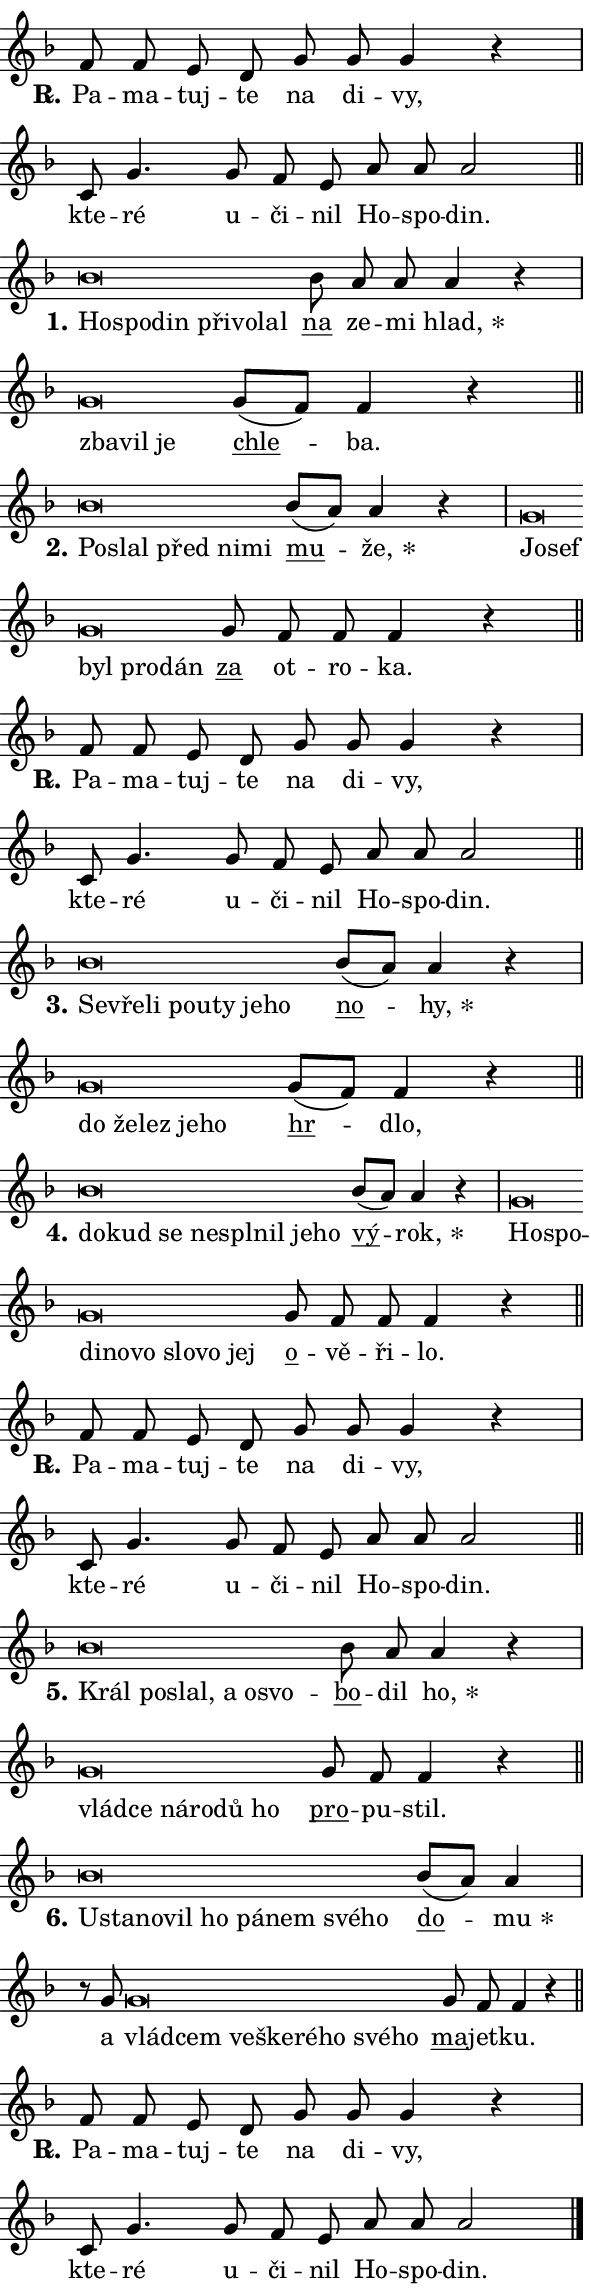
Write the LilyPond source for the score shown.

\version "2.24.0"
\header { tagline = "" }
\paper {
  indent = 0\cm
  top-margin = 0\cm
  right-margin = 0.13\cm % to fit lyric hyphens
  bottom-margin = 0\cm
  left-margin = 0\cm
  paper-width = 10\cm
  page-breaking = #ly:one-page-breaking
  system-system-spacing.basic-distance = #11
  score-system-spacing.basic-distance = #11
  ragged-last = ##f
}


%% Author: Thomas Morley
%% https://lists.gnu.org/archive/html/lilypond-user/2020-05/msg00002.html
#(define (line-position grob)
"Returns position of @var[grob} in current system:
   @code{'start}, if at first time-step
   @code{'end}, if at last time-step
   @code{'middle} otherwise
"
  (let* ((col (ly:item-get-column grob))
         (ln (ly:grob-object col 'left-neighbor))
         (rn (ly:grob-object col 'right-neighbor))
         (col-to-check-left (if (ly:grob? ln) ln col))
         (col-to-check-right (if (ly:grob? rn) rn col))
         (break-dir-left
           (and
             (ly:grob-property col-to-check-left 'non-musical #f)
             (ly:item-break-dir col-to-check-left)))
         (break-dir-right
           (and
             (ly:grob-property col-to-check-right 'non-musical #f)
             (ly:item-break-dir col-to-check-right))))
        (cond ((eqv? 1 break-dir-left) 'start)
              ((eqv? -1 break-dir-right) 'end)
              (else 'middle))))

#(define (tranparent-at-line-position vctor)
  (lambda (grob)
  "Relying on @code{line-position} select the relevant enry from @var{vctor}.
Used to determine transparency,"
    (case (line-position grob)
      ((end) (not (vector-ref vctor 0)))
      ((middle) (not (vector-ref vctor 1)))
      ((start) (not (vector-ref vctor 2))))))

noteHeadBreakVisibility =
#(define-music-function (break-visibility)(vector?)
"Makes @code{NoteHead}s transparent relying on @var{break-visibility}"
#{
  \override NoteHead.transparent =
    #(tranparent-at-line-position break-visibility)
#})

#(define delete-ledgers-for-transparent-note-heads
  (lambda (grob)
    "Reads whether a @code{NoteHead} is transparent.
If so this @code{NoteHead} is removed from @code{'note-heads} from
@var{grob}, which is supposed to be @code{LedgerLineSpanner}.
As a result ledgers are not printed for this @code{NoteHead}"
    (let* ((nhds-array (ly:grob-object grob 'note-heads))
           (nhds-list
             (if (ly:grob-array? nhds-array)
                 (ly:grob-array->list nhds-array)
                 '()))
           ;; Relies on the transparent-property being done before
           ;; Staff.LedgerLineSpanner.after-line-breaking is executed.
           ;; This is fragile ...
           (to-keep
             (remove
               (lambda (nhd)
                 (ly:grob-property nhd 'transparent #f))
               nhds-list)))
      ;; TODO find a better method to iterate over grob-arrays, similiar
      ;; to filter/remove etc for lists
      ;; For now rebuilt from scratch
      (set! (ly:grob-object grob 'note-heads)  '())
      (for-each
        (lambda (nhd)
          (ly:pointer-group-interface::add-grob grob 'note-heads nhd))
        to-keep))))

squashNotes = {
  \override NoteHead.X-extent = #'(-0.2 . 0.2)
  \override NoteHead.Y-extent = #'(-0.75 . 0)
  \override NoteHead.stencil =
    #(lambda (grob)
       (let ((pos (ly:grob-property grob 'staff-position)))
         (begin
           (if (< pos -7) (display "ERROR: Lower brevis then expected\n") (display ""))
           (if (<= pos -6) ly:text-interface::print ly:note-head::print))))
}
unSquashNotes = {
  \revert NoteHead.X-extent
  \revert NoteHead.Y-extent
  \revert NoteHead.stencil
}

hideNotes = \noteHeadBreakVisibility #begin-of-line-visible
unHideNotes = \noteHeadBreakVisibility #all-visible

% work-around for resetting accidentals
% https://lilypond.org/doc/v2.23/Documentation/notation/displaying-rhythms#unmetered-music
cadenzaMeasure = {
  \cadenzaOff
  \partial 1024 s1024
  \cadenzaOn
}

#(define-markup-command (accent layout props text) (markup?)
  "Underline accented syllable"
  (interpret-markup layout props
    #{\markup \override #'(offset . 4.3) \underline { #text }#}))

responsum = \markup \concat {
  "R" \hspace #-1.05 \path #0.1 #'((moveto 0 0.07) (lineto 0.9 0.8)) \hspace #0.05 "."
}

spaceSize = #0.6828661417322834 % exact space size for TeX Gyre Schola

\layout {
  \context {
    \Staff
    \remove "Time_signature_engraver"
    \override LedgerLineSpanner.after-line-breaking = #delete-ledgers-for-transparent-note-heads
  }
  \context {
    \Lyrics {
      \override LyricSpace.minimum-distance = \spaceSize
      \override LyricText.font-name = #"TeX Gyre Schola"
      \override LyricText.font-size = 1
      \override StanzaNumber.font-name = #"TeX Gyre Schola Bold"
      \override StanzaNumber.font-size = 1
    }
  }
  \context {
    \Score 
    \override NoteHead.text =
      #(lambda (grob) 
        (let ((pos (ly:grob-property grob 'staff-position)))
          #{\markup {
            \combine
              \halign #-0.55 \raise #(if (= pos -6) 0 0.5) \override #'(thickness . 2) \draw-line #'(3.2 . 0)
              \musicglyph "noteheads.sM1"
          }#}))
  }
}

% magnetic-lyrics.ily
%
%   written by
%     Jean Abou Samra <jean@abou-samra.fr>
%     Werner Lemberg <wl@gnu.org>
%
%   adapted by
%     Jiri Hon <jiri.hon@gmail.com>
%
% Version 2022-Apr-15

% https://www.mail-archive.com/lilypond-user@gnu.org/msg149350.html

#(define (Left_hyphen_pointer_engraver context)
   "Collect syllable-hyphen-syllable occurrences in lyrics and store
them in properties.  This engraver only looks to the left.  For
example, if the lyrics input is @code{foo -- bar}, it does the
following.

@itemize @bullet
@item
Set the @code{text} property of the @code{LyricHyphen} grob between
@q{foo} and @q{bar} to @code{foo}.

@item
Set the @code{left-hyphen} property of the @code{LyricText} grob with
text @q{foo} to the @code{LyricHyphen} grob between @q{foo} and
@q{bar}.
@end itemize

Use this auxiliary engraver in combination with the
@code{lyric-@/text::@/apply-@/magnetic-@/offset!} hook."
   (let ((hyphen #f)
         (text #f))
     (make-engraver
      (acknowledgers
       ((lyric-syllable-interface engraver grob source-engraver)
        (set! text grob)))
      (end-acknowledgers
       ((lyric-hyphen-interface engraver grob source-engraver)
        ;(when (not (grob::has-interface grob 'lyric-space-interface))
          (set! hyphen grob)));)
      ((stop-translation-timestep engraver)
       (when (and text hyphen)
         (ly:grob-set-object! text 'left-hyphen hyphen))
       (set! text #f)
       (set! hyphen #f)))))

#(define (lyric-text::apply-magnetic-offset! grob)
   "If the space between two syllables is less than the value in
property @code{LyricText@/.details@/.squash-threshold}, move the right
syllable to the left so that it gets concatenated with the left
syllable.

Use this function as a hook for
@code{LyricText@/.after-@/line-@/breaking} if the
@code{Left_@/hyphen_@/pointer_@/engraver} is active."
   (let ((hyphen (ly:grob-object grob 'left-hyphen #f)))
     (when hyphen
       (let ((left-text (ly:spanner-bound hyphen LEFT)))
         (when (grob::has-interface left-text 'lyric-syllable-interface)
           (let* ((common (ly:grob-common-refpoint grob left-text X))
                  (this-x-ext (ly:grob-extent grob common X))
                  (left-x-ext
                   (begin
                     ;; Trigger magnetism for left-text.
                     (ly:grob-property left-text 'after-line-breaking)
                     (ly:grob-extent left-text common X)))
                  ;; `delta` is the gap width between two syllables.
                  (delta (- (interval-start this-x-ext)
                            (interval-end left-x-ext)))
                  (details (ly:grob-property grob 'details))
                  (threshold (assoc-get 'squash-threshold details 0.2)))
             (when (< delta threshold)
               (let* (;; We have to manipulate the input text so that
                      ;; ligatures crossing syllable boundaries are not
                      ;; disabled.  For languages based on the Latin
                      ;; script this is essentially a beautification.
                      ;; However, for non-Western scripts it can be a
                      ;; necessity.
                      (lt (ly:grob-property left-text 'text))
                      (rt (ly:grob-property grob 'text))
                      (is-space (grob::has-interface hyphen 'lyric-space-interface))
                      (space (if is-space " " ""))
                      (extra-delta (if is-space spaceSize 0))
                      ;; Append new syllable.
                      (ltrt-space (if (and (string? lt) (string? rt))
                                (string-append lt space rt)
                                (make-concat-markup (list lt space rt))))
                      ;; Right-align `ltrt` to the right side.
                      (ltrt-space-markup (grob-interpret-markup
                               grob
                               (make-translate-markup
                                (cons (interval-length this-x-ext) 0)
                                (make-right-align-markup ltrt-space)))))
                 (begin
                   ;; Don't print `left-text`.
                   (ly:grob-set-property! left-text 'stencil #f)
                   ;; Set text and stencil (which holds all collected
                   ;; syllables so far) and shift it to the left.
                   (ly:grob-set-property! grob 'text ltrt-space)
                   (ly:grob-set-property! grob 'stencil ltrt-space-markup)
                   (ly:grob-translate-axis! grob (- (- delta extra-delta)) X))))))))))


#(define (lyric-hyphen::displace-bounds-first grob)
   ;; Make very sure this callback isn't triggered too early.
   (let ((left (ly:spanner-bound grob LEFT))
         (right (ly:spanner-bound grob RIGHT)))
     (ly:grob-property left 'after-line-breaking)
     (ly:grob-property right 'after-line-breaking)
     (ly:lyric-hyphen::print grob)))

squashThreshold = #0.4

\layout {
  \context {
    \Lyrics
    \consists #Left_hyphen_pointer_engraver
    \override LyricText.after-line-breaking =
      #lyric-text::apply-magnetic-offset!
    \override LyricHyphen.stencil = #lyric-hyphen::displace-bounds-first
    \override LyricText.details.squash-threshold = \squashThreshold
    \override LyricHyphen.minimum-distance = 0
    \override LyricHyphen.minimum-length = \squashThreshold
  }
}

squashText = \override LyricText.details.squash-threshold = 9999
unSquashText = \override LyricText.details.squash-threshold = \squashThreshold

leftText = \override LyricText.self-alignment-X = #LEFT
unLeftText = \revert LyricText.self-alignment-X

starOffset = #(lambda (grob) 
                (let ((x_offset (ly:self-alignment-interface::aligned-on-x-parent grob)))
                  (if (= x_offset 0) 0 (+ x_offset 1.2))))

star = #(define-music-function (syllable)(string?)
"Append star separator at the end of a syllable"
#{
  \once \override LyricText.X-offset = #starOffset
  \lyricmode { \markup {
    #syllable
    \override #'((font-name . "TeX Gyre Schola Bold")) \hspace #0.2 \lower #0.65 \larger "*"
  } }
#})

starAccent = #(define-music-function (syllable)(string?)
"Append star separator at the end of a syllable and make accent"
#{
  \once \override LyricText.X-offset = #starOffset
  \lyricmode { \markup {
    \accent #syllable
    \override #'((font-name . "TeX Gyre Schola Bold")) \hspace #0.2 \lower #0.65 \larger "*"
  } }
#})

breath = #(define-music-function (syllable)(string?)
"Append breathing indicator at the end of a syllable"
#{
  \lyricmode { \markup { #syllable "+" } }
#})

optionalBreath = #(define-music-function (syllable)(string?)
"Append optional breathing indicator at the end of a syllable"
#{
  \lyricmode { \markup { #syllable "(+)" } }
#})


\score {
    <<
        \new Voice = "melody" { \cadenzaOn \key f \major \relative { f'8 f e d g g g4 r \cadenzaMeasure \bar "|" c,8 g'4. \bar "" g8 f e \bar "" a a a2 \cadenzaMeasure \bar "||" \break } }
        \new Lyrics \lyricsto "melody" { \lyricmode { \set stanza = \responsum
Pa -- ma -- tuj -- te na di -- vy, kte -- ré u -- či -- nil Ho -- spo -- din. } }
    >>
    \layout {}
}

\score {
    <<
        \new Voice = "melody" { \cadenzaOn \key f \major \relative { \squashNotes bes'\breve*1/16 \hideNotes \breve*1/16 \bar "" \breve*1/16 \bar "" \breve*1/16 \bar "" \breve*1/16 \breve*1/16 \bar "" \unHideNotes \unSquashNotes \bar "" bes8 a a a4 r \cadenzaMeasure \bar "|" \squashNotes g\breve*1/16 \hideNotes \breve*1/16 \breve*1/16 \bar "" \unHideNotes \unSquashNotes \bar "" g8[( f)] f4 r \cadenzaMeasure \bar "||" \break } }
        \new Lyrics \lyricsto "melody" { \lyricmode { \set stanza = "1."
\leftText Ho -- \squashText spo -- din při -- vo -- lal \unLeftText \unSquashText \markup \accent na ze -- mi \star hlad, \leftText zba -- \squashText vil je \unLeftText \unSquashText \markup \accent chle -- ba. } }
    >>
    \layout {}
}

\score {
    <<
        \new Voice = "melody" { \cadenzaOn \key f \major \relative { \squashNotes bes'\breve*1/16 \hideNotes \breve*1/16 \bar "" \breve*1/16 \bar "" \breve*1/16 \breve*1/16 \bar "" \unHideNotes \unSquashNotes \bar "" bes8[( a)] a4 r \cadenzaMeasure \bar "|" \squashNotes g\breve*1/16 \hideNotes \breve*1/16 \bar "" \breve*1/16 \bar "" \breve*1/16 \breve*1/16 \bar "" \unHideNotes \unSquashNotes \bar "" g8 f f f4 r \cadenzaMeasure \bar "||" \break } }
        \new Lyrics \lyricsto "melody" { \lyricmode { \set stanza = "2."
\leftText Po -- \squashText slal před ni -- mi \unLeftText \unSquashText \markup \accent mu -- \star že, \leftText Jo -- \squashText sef byl pro -- dán \unLeftText \unSquashText \markup \accent za ot -- ro -- ka. } }
    >>
    \layout {}
}

\score {
    <<
        \new Voice = "melody" { \cadenzaOn \key f \major \relative { f'8 f e d g g g4 r \cadenzaMeasure \bar "|" c,8 g'4. \bar "" g8 f e \bar "" a a a2 \cadenzaMeasure \bar "||" \break } }
        \new Lyrics \lyricsto "melody" { \lyricmode { \set stanza = \responsum
Pa -- ma -- tuj -- te na di -- vy, kte -- ré u -- či -- nil Ho -- spo -- din. } }
    >>
    \layout {}
}

\score {
    <<
        \new Voice = "melody" { \cadenzaOn \key f \major \relative { \squashNotes bes'\breve*1/16 \hideNotes \breve*1/16 \bar "" \breve*1/16 \bar "" \breve*1/16 \bar "" \breve*1/16 \bar "" \breve*1/16 \breve*1/16 \bar "" \unHideNotes \unSquashNotes \bar "" bes8[( a)] a4 r \cadenzaMeasure \bar "|" \squashNotes g\breve*1/16 \hideNotes \breve*1/16 \bar "" \breve*1/16 \bar "" \breve*1/16 \breve*1/16 \bar "" \unHideNotes \unSquashNotes \bar "" g8[( f)] f4 r \cadenzaMeasure \bar "||" \break } }
        \new Lyrics \lyricsto "melody" { \lyricmode { \set stanza = "3."
\leftText Se -- \squashText vře -- li pou -- ty je -- ho \unLeftText \unSquashText \markup \accent no -- \star hy, \leftText do \squashText že -- lez je -- ho \unLeftText \unSquashText \markup \accent hr -- dlo, } }
    >>
    \layout {}
}

\score {
    <<
        \new Voice = "melody" { \cadenzaOn \key f \major \relative { \squashNotes bes'\breve*1/16 \hideNotes \breve*1/16 \bar "" \breve*1/16 \bar "" \breve*1/16 \bar "" \breve*1/16 \bar "" \breve*1/16 \bar "" \breve*1/16 \breve*1/16 \bar "" \unHideNotes \unSquashNotes \bar "" bes8[( a)] a4 r \cadenzaMeasure \bar "|" \squashNotes g\breve*1/16 \hideNotes \breve*1/16 \bar "" \breve*1/16 \bar "" \breve*1/16 \bar "" \breve*1/16 \bar "" \breve*1/16 \bar "" \breve*1/16 \breve*1/16 \bar "" \unHideNotes \unSquashNotes \bar "" g8 f f f4 r \cadenzaMeasure \bar "||" \break } }
        \new Lyrics \lyricsto "melody" { \lyricmode { \set stanza = "4."
\leftText do -- \squashText kud se nes -- pl -- nil je -- ho \unLeftText \unSquashText \markup \accent vý -- \star rok, \leftText Ho -- \squashText spo -- di -- no -- vo slo -- vo jej \unLeftText \unSquashText \markup \accent o -- vě -- ři -- lo. } }
    >>
    \layout {}
}

\score {
    <<
        \new Voice = "melody" { \cadenzaOn \key f \major \relative { f'8 f e d g g g4 r \cadenzaMeasure \bar "|" c,8 g'4. \bar "" g8 f e \bar "" a a a2 \cadenzaMeasure \bar "||" \break } }
        \new Lyrics \lyricsto "melody" { \lyricmode { \set stanza = \responsum
Pa -- ma -- tuj -- te na di -- vy, kte -- ré u -- či -- nil Ho -- spo -- din. } }
    >>
    \layout {}
}

\score {
    <<
        \new Voice = "melody" { \cadenzaOn \key f \major \relative { \squashNotes bes'\breve*1/16 \hideNotes \breve*1/16 \bar "" \breve*1/16 \bar "" \breve*1/16 \bar "" \breve*1/16 \breve*1/16 \bar "" \unHideNotes \unSquashNotes \bar "" bes8 a a4 r \cadenzaMeasure \bar "|" \squashNotes g\breve*1/16 \hideNotes \breve*1/16 \bar "" \breve*1/16 \bar "" \breve*1/16 \bar "" \breve*1/16 \breve*1/16 \bar "" \unHideNotes \unSquashNotes \bar "" g8 f f4 r \cadenzaMeasure \bar "||" \break } }
        \new Lyrics \lyricsto "melody" { \lyricmode { \set stanza = "5."
\leftText Král \squashText po -- slal, a o -- svo -- \unLeftText \unSquashText \markup \accent bo -- dil \star ho, \leftText vlád -- \squashText ce ná -- ro -- dů ho \unLeftText \unSquashText \markup \accent pro -- pu -- stil. } }
    >>
    \layout {}
}

\score {
    <<
        \new Voice = "melody" { \cadenzaOn \key f \major \relative { \squashNotes bes'\breve*1/16 \hideNotes \breve*1/16 \bar "" \breve*1/16 \bar "" \breve*1/16 \bar "" \breve*1/16 \bar "" \breve*1/16 \bar "" \breve*1/16 \bar "" \breve*1/16 \breve*1/16 \bar "" \unHideNotes \unSquashNotes \bar "" bes8[( a)] a4 \cadenzaMeasure \bar "|" r8 g \squashNotes g\breve*1/16 \hideNotes \breve*1/16 \bar "" \breve*1/16 \bar "" \breve*1/16 \bar "" \breve*1/16 \bar "" \breve*1/16 \bar "" \breve*1/16 \breve*1/16 \bar "" \unHideNotes \unSquashNotes \bar "" g8 f f4 r \cadenzaMeasure \bar "||" \break } }
        \new Lyrics \lyricsto "melody" { \lyricmode { \set stanza = "6."
\leftText U -- \squashText sta -- no -- vil ho pá -- nem své -- ho \unLeftText \unSquashText \markup \accent do -- \star mu a \leftText vlád -- \squashText cem ve -- ške -- ré -- ho své -- ho \unLeftText \unSquashText \markup \accent ma -- jet -- ku. } }
    >>
    \layout {}
}

\score {
    <<
        \new Voice = "melody" { \cadenzaOn \key f \major \relative { f'8 f e d g g g4 r \cadenzaMeasure \bar "|" c,8 g'4. \bar "" g8 f e \bar "" a a a2 \cadenzaMeasure \bar "||" \break } \bar "|." }
        \new Lyrics \lyricsto "melody" { \lyricmode { \set stanza = \responsum
Pa -- ma -- tuj -- te na di -- vy, kte -- ré u -- či -- nil Ho -- spo -- din. } }
    >>
    \layout {}
}
